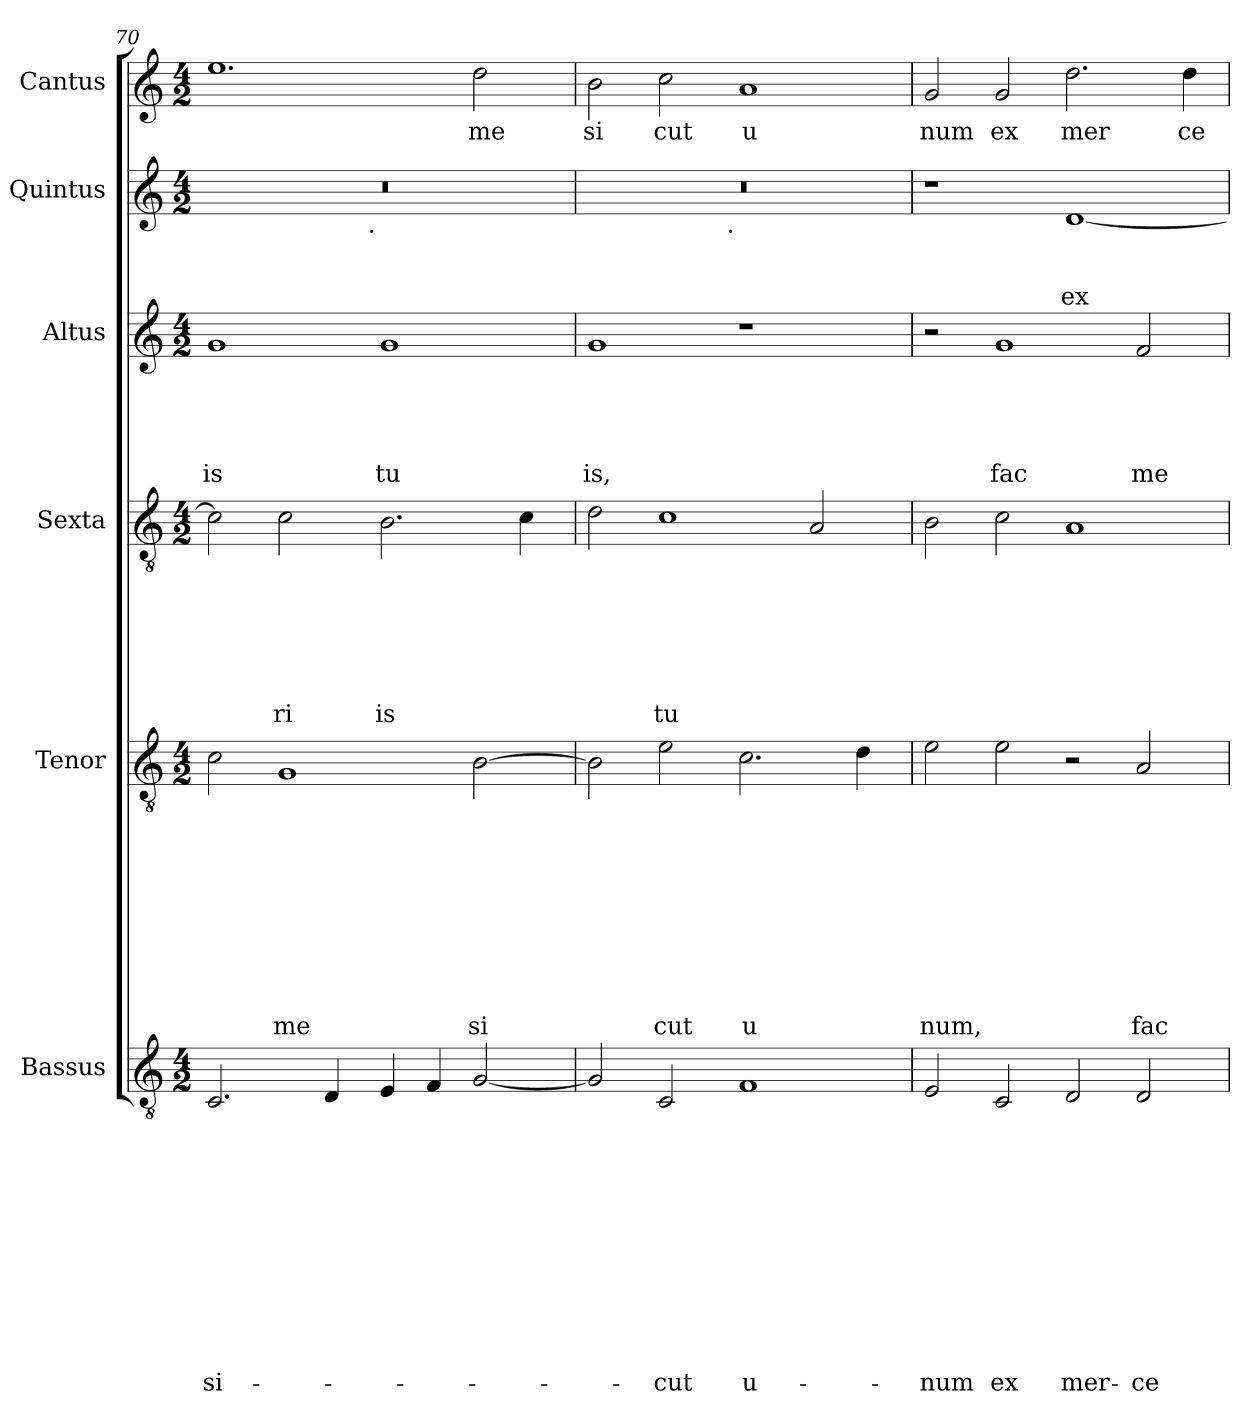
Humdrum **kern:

**kern	**text	**text	**text	**text	**text	**text	**text	**text	**text	**text	**text	**text	**kern	**text	**text	**text	**text	**text	**text	**text	**text	**text	**text	**kern	**text	**text	**text	**text	**text	**text	**text	**kern	**text	**text	**text	**text	**text	**kern	**text	**text	**text	**kern	**text
*part6	*part6	*part6	*part6	*part6	*part6	*part6	*part6	*part6	*part6	*part6	*part6	*part6	*part5	*part5	*part5	*part5	*part5	*part5	*part5	*part5	*part5	*part5	*part5	*part4	*part4	*part4	*part4	*part4	*part4	*part4	*part4	*part3	*part3	*part3	*part3	*part3	*part3	*part2	*part2	*part2	*part2	*part1	*part1
*staff6	*staff6	*staff6	*staff6	*staff6	*staff6	*staff6	*staff6	*staff6	*staff6	*staff6	*staff6	*staff6	*staff5	*staff5	*staff5	*staff5	*staff5	*staff5	*staff5	*staff5	*staff5	*staff5	*staff5	*staff4	*staff4	*staff4	*staff4	*staff4	*staff4	*staff4	*staff4	*staff3	*staff3	*staff3	*staff3	*staff3	*staff3	*staff2	*staff2	*staff2	*staff2	*staff1	*staff1
*I"Bassus	*	*	*	*	*	*	*	*	*	*	*	*	*I"Tenor	*	*	*	*	*	*	*	*	*	*	*I"Sexta	*	*	*	*	*	*	*	*I"Altus	*	*	*	*	*	*I"Quintus	*	*	*	*I"Cantus	*
*I'Bassus	*	*	*	*	*	*	*	*	*	*	*	*	*I'Tenor	*	*	*	*	*	*	*	*	*	*	*	*	*	*	*	*	*	*	*I'Altus	*	*	*	*	*	*I'Quintus	*	*	*	*I'Cantus	*
*clefGv2	*	*	*	*	*	*	*	*	*	*	*	*	*clefGv2	*	*	*	*	*	*	*	*	*	*	*clefGv2	*	*	*	*	*	*	*	*clefG2	*	*	*	*	*	*clefG2	*	*	*	*clefG2	*
*k[]	*	*	*	*	*	*	*	*	*	*	*	*	*k[]	*	*	*	*	*	*	*	*	*	*	*k[]	*	*	*	*	*	*	*	*k[]	*	*	*	*	*	*k[]	*	*	*	*k[]	*
*C:	*	*	*	*	*	*	*	*	*	*	*	*	*C:	*	*	*	*	*	*	*	*	*	*	*C:	*	*	*	*	*	*	*	*C:	*	*	*	*	*	*C:	*	*	*	*C:	*
*M4/2	*	*	*	*	*	*	*	*	*	*	*	*	*M4/2	*	*	*	*	*	*	*	*	*	*	*M4/2	*	*	*	*	*	*	*	*M4/2	*	*	*	*	*	*M4/2	*	*	*	*M4/2	*
=70	=70	=70	=70	=70	=70	=70	=70	=70	=70	=70	=70	=70	=70	=70	=70	=70	=70	=70	=70	=70	=70	=70	=70	=70	=70	=70	=70	=70	=70	=70	=70	=70	=70	=70	=70	=70	=70	=70	=70	=70	=70	=70	=70
!	!	!	!	!	!	!	!	!	!	!	!	!LO:LY:b	!	!	!	!	!	!	!	!	!	!	!	!	!	!	!	!	!	!	!	!	!	!	!	!	!LO:LY:b	!	!	!	!	!	!
*	*	*	*	*	*	*	*	*	*	*	*	*	*	*	*	*	*	*	*	*	*	*	*	*	*	*	*	*	*	*	*	*	*	*	*	*	*	*^	*	*	*	*	*
2.C/	.	.	.	.	.	.	.	.	.	.	.	si-	2c\	.	.	.	.	.	.	.	.	.	.	2c\]	.	.	.	.	.	.	.	1g	.	.	.	.	is	0r	2ryy	.	.	.	1.ee	.
!	!	!	!	!	!	!	!	!	!	!	!	!	!	!	!	!	!	!	!	!	!	!	!LO:LY:b	!	!	!	!	!	!	!	!LO:LY:b	!	!	!	!	!	!	!	!	!	!	!	!	!
.	.	.	.	.	.	.	.	.	.	.	.	.	1G	.	.	.	.	.	.	.	.	.	me	2c\	.	.	.	.	.	.	ri	.	.	.	.	.	.	.	4...ryy	.	.	.	.	.
4D/	.	.	.	.	.	.	.	.	.	.	.	.	.	.	.	.	.	.	.	.	.	.	.	.	.	.	.	.	.	.	.	.	.	.	.	.	.	.	.	.	.	.	.	.
!	!	!	!	!	!	!	!	!	!	!	!	!	!	!	!	!	!	!	!	!	!	!	!	!	!	!	!	!	!	!	!	!	!	!	!	!	!	!	!LO:TX:b:t=.	!	!	!	!	!
.	.	.	.	.	.	.	.	.	.	.	.	.	.	.	.	.	.	.	.	.	.	.	.	.	.	.	.	.	.	.	.	.	.	.	.	.	.	.	1ryy	.	.	.	.	.
!	!	!	!	!	!	!	!	!	!	!	!	!	!	!	!	!	!	!	!	!	!	!	!	!	!	!	!	!	!	!	!LO:LY:b	!	!	!	!	!	!LO:LY:b	!	!	!	!	!	!	!
4E/	.	.	.	.	.	.	.	.	.	.	.	.	.	.	.	.	.	.	.	.	.	.	.	2.B\	.	.	.	.	.	.	is	1g	.	.	.	.	tu	.	.	.	.	.	.	.
4F/	.	.	.	.	.	.	.	.	.	.	.	.	.	.	.	.	.	.	.	.	.	.	.	.	.	.	.	.	.	.	.	.	.	.	.	.	.	.	.	.	.	.	.	.
!	!	!	!	!	!	!	!	!	!	!	!	!	!	!	!	!	!	!	!	!	!	!	!LO:LY:b	!	!	!	!	!	!	!	!	!	!	!	!	!	!	!	!	!	!	!	!	!LO:LY:b
[>2G/	.	.	.	.	.	.	.	.	.	.	.	.	[>2B\	.	.	.	.	.	.	.	.	.	si	.	.	.	.	.	.	.	.	.	.	.	.	.	.	.	.	.	.	.	2dd\	me
.	.	.	.	.	.	.	.	.	.	.	.	.	.	.	.	.	.	.	.	.	.	.	.	4c\	.	.	.	.	.	.	.	.	.	.	.	.	.	.	.	.	.	.	.	.
.	.	.	.	.	.	.	.	.	.	.	.	.	.	.	.	.	.	.	.	.	.	.	.	.	.	.	.	.	.	.	.	.	.	.	.	.	.	.	32ryy	.	.	.	.	.
!!LO:PB:g=z
=71	=71	=71	=71	=71	=71	=71	=71	=71	=71	=71	=71	=71	=71	=71	=71	=71	=71	=71	=71	=71	=71	=71	=71	=71	=71	=71	=71	=71	=71	=71	=71	=71	=71	=71	=71	=71	=71	=71	=71	=71	=71	=71	=71	=71
!	!	!	!	!	!	!	!	!	!	!	!	!	!	!	!	!	!	!	!	!	!	!	!	!	!	!	!	!	!	!	!	!	!	!	!	!	!LO:LY:b	!	!	!	!	!	!	!LO:LY:b
2G/]	.	.	.	.	.	.	.	.	.	.	.	.	2B\]	.	.	.	.	.	.	.	.	.	.	2d\	.	.	.	.	.	.	.	1g	.	.	.	.	is,	0r	2ryy	.	.	.	2b\	si
!	!	!	!	!	!	!	!	!	!	!	!	!LO:LY:b	!	!	!	!	!	!	!	!	!	!	!LO:LY:b	!	!	!	!	!	!	!	!LO:LY:b	!	!	!	!	!	!	!	!	!	!	!	!	!LO:LY:b
2C/	.	.	.	.	.	.	.	.	.	.	.	-cut	2e\	.	.	.	.	.	.	.	.	.	cut	1c	.	.	.	.	.	.	tu	.	.	.	.	.	.	.	4...ryy	.	.	.	2cc\	cut
!	!	!	!	!	!	!	!	!	!	!	!	!	!	!	!	!	!	!	!	!	!	!	!	!	!	!	!	!	!	!	!	!	!	!	!	!	!	!	!LO:TX:b:t=.	!	!	!	!	!
.	.	.	.	.	.	.	.	.	.	.	.	.	.	.	.	.	.	.	.	.	.	.	.	.	.	.	.	.	.	.	.	.	.	.	.	.	.	.	1ryy	.	.	.	.	.
!	!	!	!	!	!	!	!	!	!	!	!	!LO:LY:b	!	!	!	!	!	!	!	!	!	!	!LO:LY:b	!	!	!	!	!	!	!	!	!	!	!	!	!	!	!	!	!	!	!	!	!LO:LY:b
1F	.	.	.	.	.	.	.	.	.	.	.	u-	2.c\	.	.	.	.	.	.	.	.	.	u	.	.	.	.	.	.	.	.	1r	.	.	.	.	.	.	.	.	.	.	1a	u
.	.	.	.	.	.	.	.	.	.	.	.	.	.	.	.	.	.	.	.	.	.	.	.	2A/	.	.	.	.	.	.	.	.	.	.	.	.	.	.	.	.	.	.	.	.
.	.	.	.	.	.	.	.	.	.	.	.	.	4d\	.	.	.	.	.	.	.	.	.	.	.	.	.	.	.	.	.	.	.	.	.	.	.	.	.	.	.	.	.	.	.
.	.	.	.	.	.	.	.	.	.	.	.	.	.	.	.	.	.	.	.	.	.	.	.	.	.	.	.	.	.	.	.	.	.	.	.	.	.	.	32ryy	.	.	.	.	.
=72	=72	=72	=72	=72	=72	=72	=72	=72	=72	=72	=72	=72	=72	=72	=72	=72	=72	=72	=72	=72	=72	=72	=72	=72	=72	=72	=72	=72	=72	=72	=72	=72	=72	=72	=72	=72	=72	=72	=72	=72	=72	=72	=72	=72
!	!	!	!	!	!	!	!	!	!	!	!	!LO:LY:b	!	!	!	!	!	!	!	!	!	!	!LO:LY:b	!	!	!	!	!	!	!	!	!	!	!	!	!	!	!	!	!	!	!	!	!LO:LY:b
*	*	*	*	*	*	*	*	*	*	*	*	*	*	*	*	*	*	*	*	*	*	*	*	*	*	*	*	*	*	*	*	*	*	*	*	*	*	*v	*v	*	*	*	*	*
2E/	.	.	.	.	.	.	.	.	.	.	.	-num	2e\	.	.	.	.	.	.	.	.	.	num,	2B\	.	.	.	.	.	.	.	2r	.	.	.	.	.	1r	.	.	.	2g/	num
!	!	!	!	!	!	!	!	!	!	!	!	!LO:LY:b	!	!	!	!	!	!	!	!	!	!	!	!	!	!	!	!	!	!	!	!	!	!	!	!	!LO:LY:b	!	!	!	!	!	!LO:LY:b
2C/	.	.	.	.	.	.	.	.	.	.	.	ex	2e\	.	.	.	.	.	.	.	.	.	.	2c\	.	.	.	.	.	.	.	1g	.	.	.	.	fac	.	.	.	.	2g/	ex
!	!	!	!	!	!	!	!	!	!	!	!	!LO:LY:b	!	!	!	!	!	!	!	!	!	!	!	!	!	!	!	!	!	!	!	!	!	!	!	!	!	!	!	!	!LO:LY:b	!	!LO:LY:b
2D/	.	.	.	.	.	.	.	.	.	.	.	mer-	2r	.	.	.	.	.	.	.	.	.	.	1A	.	.	.	.	.	.	.	.	.	.	.	.	.	[<1d	.	.	ex	2.dd\	mer
!	!	!	!	!	!	!	!	!	!	!	!	!LO:LY:b	!	!	!	!	!	!	!	!	!	!	!LO:LY:b	!	!	!	!	!	!	!	!	!	!	!	!	!	!LO:LY:b	!	!	!	!	!	!
2D/	.	.	.	.	.	.	.	.	.	.	.	-ce-	2A/	.	.	.	.	.	.	.	.	.	fac	.	.	.	.	.	.	.	.	2f/	.	.	.	.	me	.	.	.	.	.	.
!	!	!	!	!	!	!	!	!	!	!	!	!	!	!	!	!	!	!	!	!	!	!	!	!	!	!	!	!	!	!	!	!	!	!	!	!	!	!	!	!	!	!	!LO:LY:b
.	.	.	.	.	.	.	.	.	.	.	.	.	.	.	.	.	.	.	.	.	.	.	.	.	.	.	.	.	.	.	.	.	.	.	.	.	.	.	.	.	.	4dd\	ce
=	=	=	=	=	=	=	=	=	=	=	=	=	=	=	=	=	=	=	=	=	=	=	=	=	=	=	=	=	=	=	=	=	=	=	=	=	=	=	=	=	=	=	=
*-	*-	*-	*-	*-	*-	*-	*-	*-	*-	*-	*-	*-	*-	*-	*-	*-	*-	*-	*-	*-	*-	*-	*-	*-	*-	*-	*-	*-	*-	*-	*-	*-	*-	*-	*-	*-	*-	*-	*-	*-	*-	*-	*-
